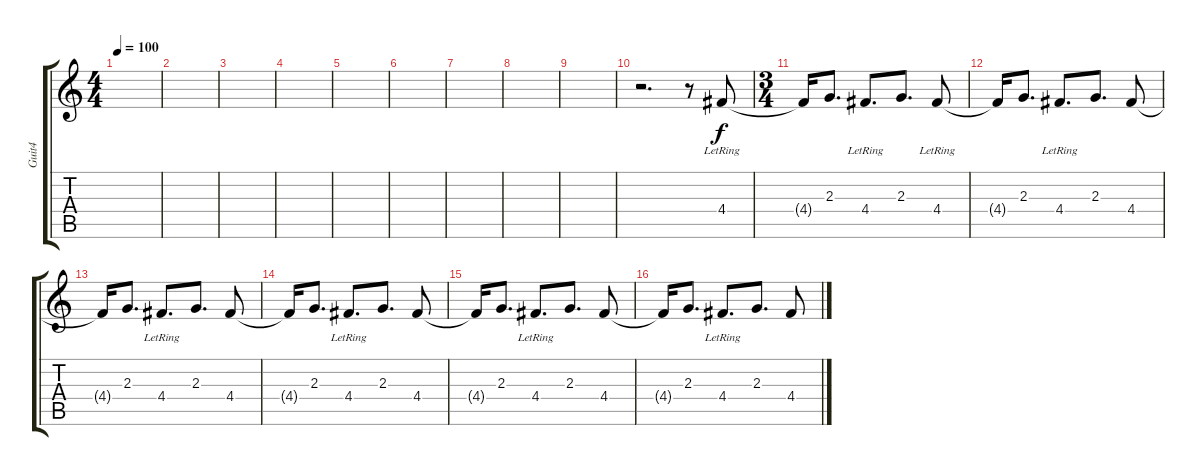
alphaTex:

\track ("Guit4" "Guit4") {instrument overdrivenguitar}
\staff {score tabs}
\tuning (E4 A3 F3 D3 A2 D2) {hide}
\ts (4 4)
\tempo 100
\clef g2
\ks c
|
|
|
|
|
|
|
|
|
r.2{d} r.8 4.4{lr}.8 |
\ts (3 4)
4.4{t}.16 2.3.8{d} 4.4{lr}.8{d} 2.3.8{d} 4.4{lr}.8 |
4.4{t}.16 2.3.8{d} 4.4{lr}.8{d} 2.3.8{d} 4.4.8 |
4.4{t}.16 2.3.8{d} 4.4{lr}.8{d} 2.3.8{d} 4.4.8 |
4.4{t}.16 2.3.8{d} 4.4{lr}.8{d} 2.3.8{d} 4.4.8 |
4.4{t}.16 2.3.8{d} 4.4{lr}.8{d} 2.3.8{d} 4.4.8 |
4.4{t}.16 2.3.8{d} 4.4{lr}.8{d} 2.3.8{d} 4.4.8
